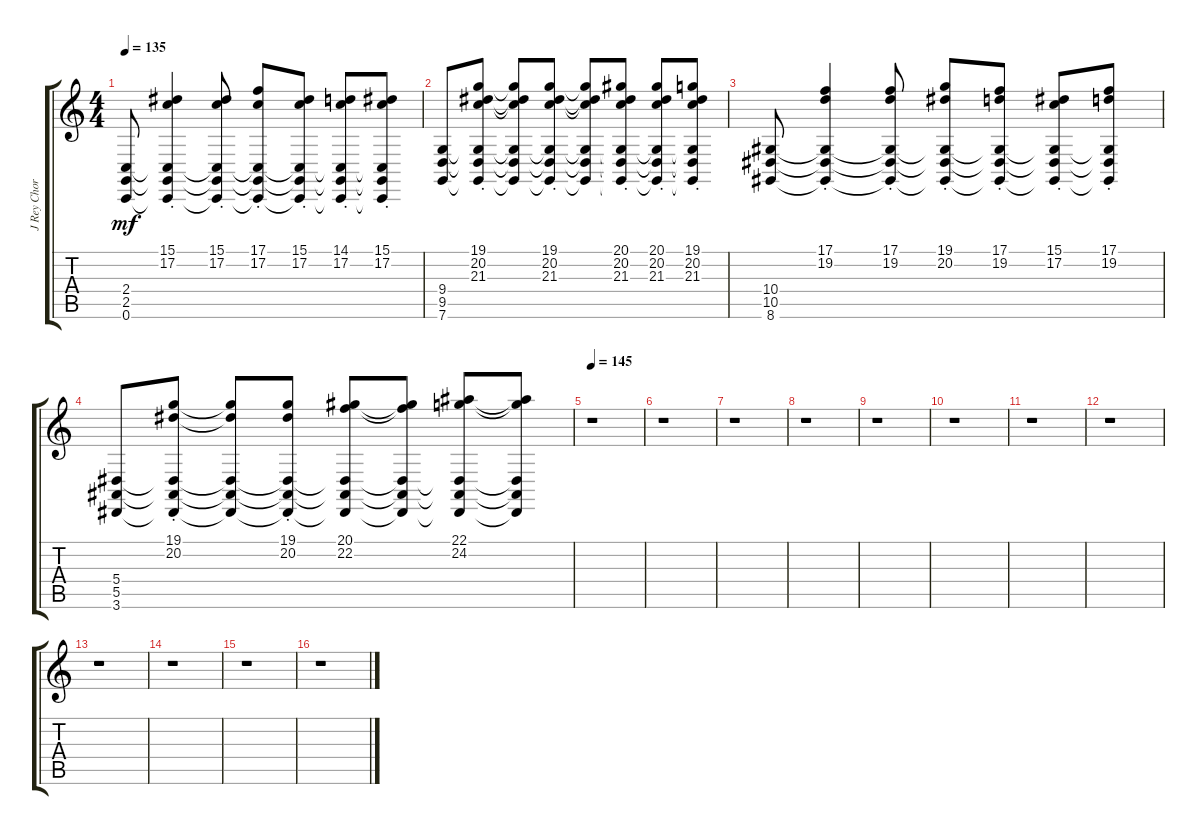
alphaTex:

\track ("J Rey Chorus" "J Rey Chor") {instrument choiraahs}
\staff {score tabs}
\tuning (C4 G3 Eb3 Bb2 F2 C2) {hide}
\ts (4 4)
\tempo 135
\clef g2
\ks c
(2.4 2.5 0.6).8{dy mf} (15.1{st} 17.2{st} 2.4{t} 2.5{t} 0.6{t}).4 (15.1{st} 17.2{st} 2.4{t} 2.5{t} 0.6{t}).8 (17.1{st} 17.2{st} 2.4{t} 2.5{t} 0.6{t}).8 (15.1{st} 17.2{st} 2.4{t} 2.5{t} 0.6{t}).8 (14.1{st} 17.2{st} 2.4{t} 2.5{t} 0.6{t}).8 (15.1{st} 17.2{st} 2.4{t} 2.5{t} 0.6{t}).8 |
(9.4 9.5 7.6).8 (19.1{st} 20.2{st} 21.3{st} 9.4{t} 9.5{t} 7.6{t}).8 (19.1{t} 20.2{t} 21.3{t} 9.4{t} 9.5{t} 7.6{t}).8 (19.1{st} 20.2{st} 21.3{st} 9.4{t} 9.5{t} 7.6{t}).8 (19.1{t} 20.2{t} 21.3{t} 9.4{t} 9.5{t} 7.6{t}).8 (20.1{st} 20.2{st} 21.3{st} 9.4{t} 9.5{t} 7.6{t}).8 (20.1{st} 20.2{st} 21.3{st} 9.4{t} 9.5{t} 7.6{t}).8 (19.1{st} 20.2{st} 21.3{st} 9.4{t} 9.5{t} 7.6{t}).8 |
(10.4 10.5 8.6).8 (17.1{st} 19.2{st} 10.4{t} 10.5{t} 8.6{t}).4 (17.1{st} 19.2{st} 10.4{t} 10.5{t} 8.6{t}).8 (19.1{st} 20.2{st} 10.4{t} 10.5{t} 8.6{t}).8 (17.1{st} 19.2{st} 10.4{t} 10.5{t} 8.6{t}).8 (15.1{st} 17.2{st} 10.4{t} 10.5{t} 8.6{t}).8 (17.1{st} 19.2{st} 10.4{t} 10.5{t} 8.6{t}).8 |
(5.4 5.5 3.6).8 (19.1{st} 20.2{st} 5.4{t} 5.5{t} 3.6{t}).8 (19.1{t} 20.2{t} 5.4{t} 5.5{t} 3.6{t}).8 (19.1{st} 20.2{st} 5.4{t} 5.5{t} 3.6{t}).8 (20.1 22.2 5.4{t} 5.5{t} 3.6{t}).8 (20.1{t} 22.2{t} 5.4{t} 5.5{t} 3.6{t}).8 (22.1 24.2 5.4{t} 5.5{t} 3.6{t}).8 (22.1{t} 24.2{t} 5.4{t} 5.5{t} 3.6{t}).8 |
\tempo 145
r.1 |
r.1 |
r.1 |
r.1 |
r.1 |
r.1 |
r.1 |
r.1 |
r.1 |
r.1 |
r.1 |
r.1
